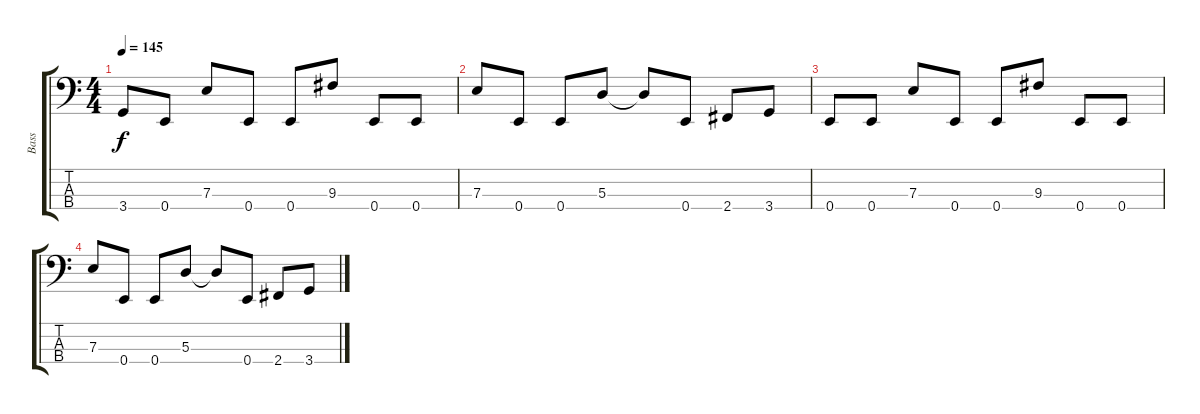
\track ("Bass" "Bass") {instrument electricbassfinger}
\staff {score tabs}
\tuning (G2 D2 A1 E1) {hide}
\ts (4 4)
\tempo 145
\clef f4
\ks c
3.4{t}.8{dy f} 0.4.8 7.3.8 0.4.8 0.4.8 9.3.8 0.4.8 0.4.8 |
7.3.8 0.4.8 0.4.8 5.3.8 5.3{t}.8 0.4.8 2.4.8 3.4.8 |
0.4.8 0.4.8 7.3.8 0.4.8 0.4.8 9.3.8 0.4.8 0.4.8 |
7.3.8 0.4.8 0.4.8 5.3.8 5.3{t}.8 0.4.8 2.4.8 3.4.8
